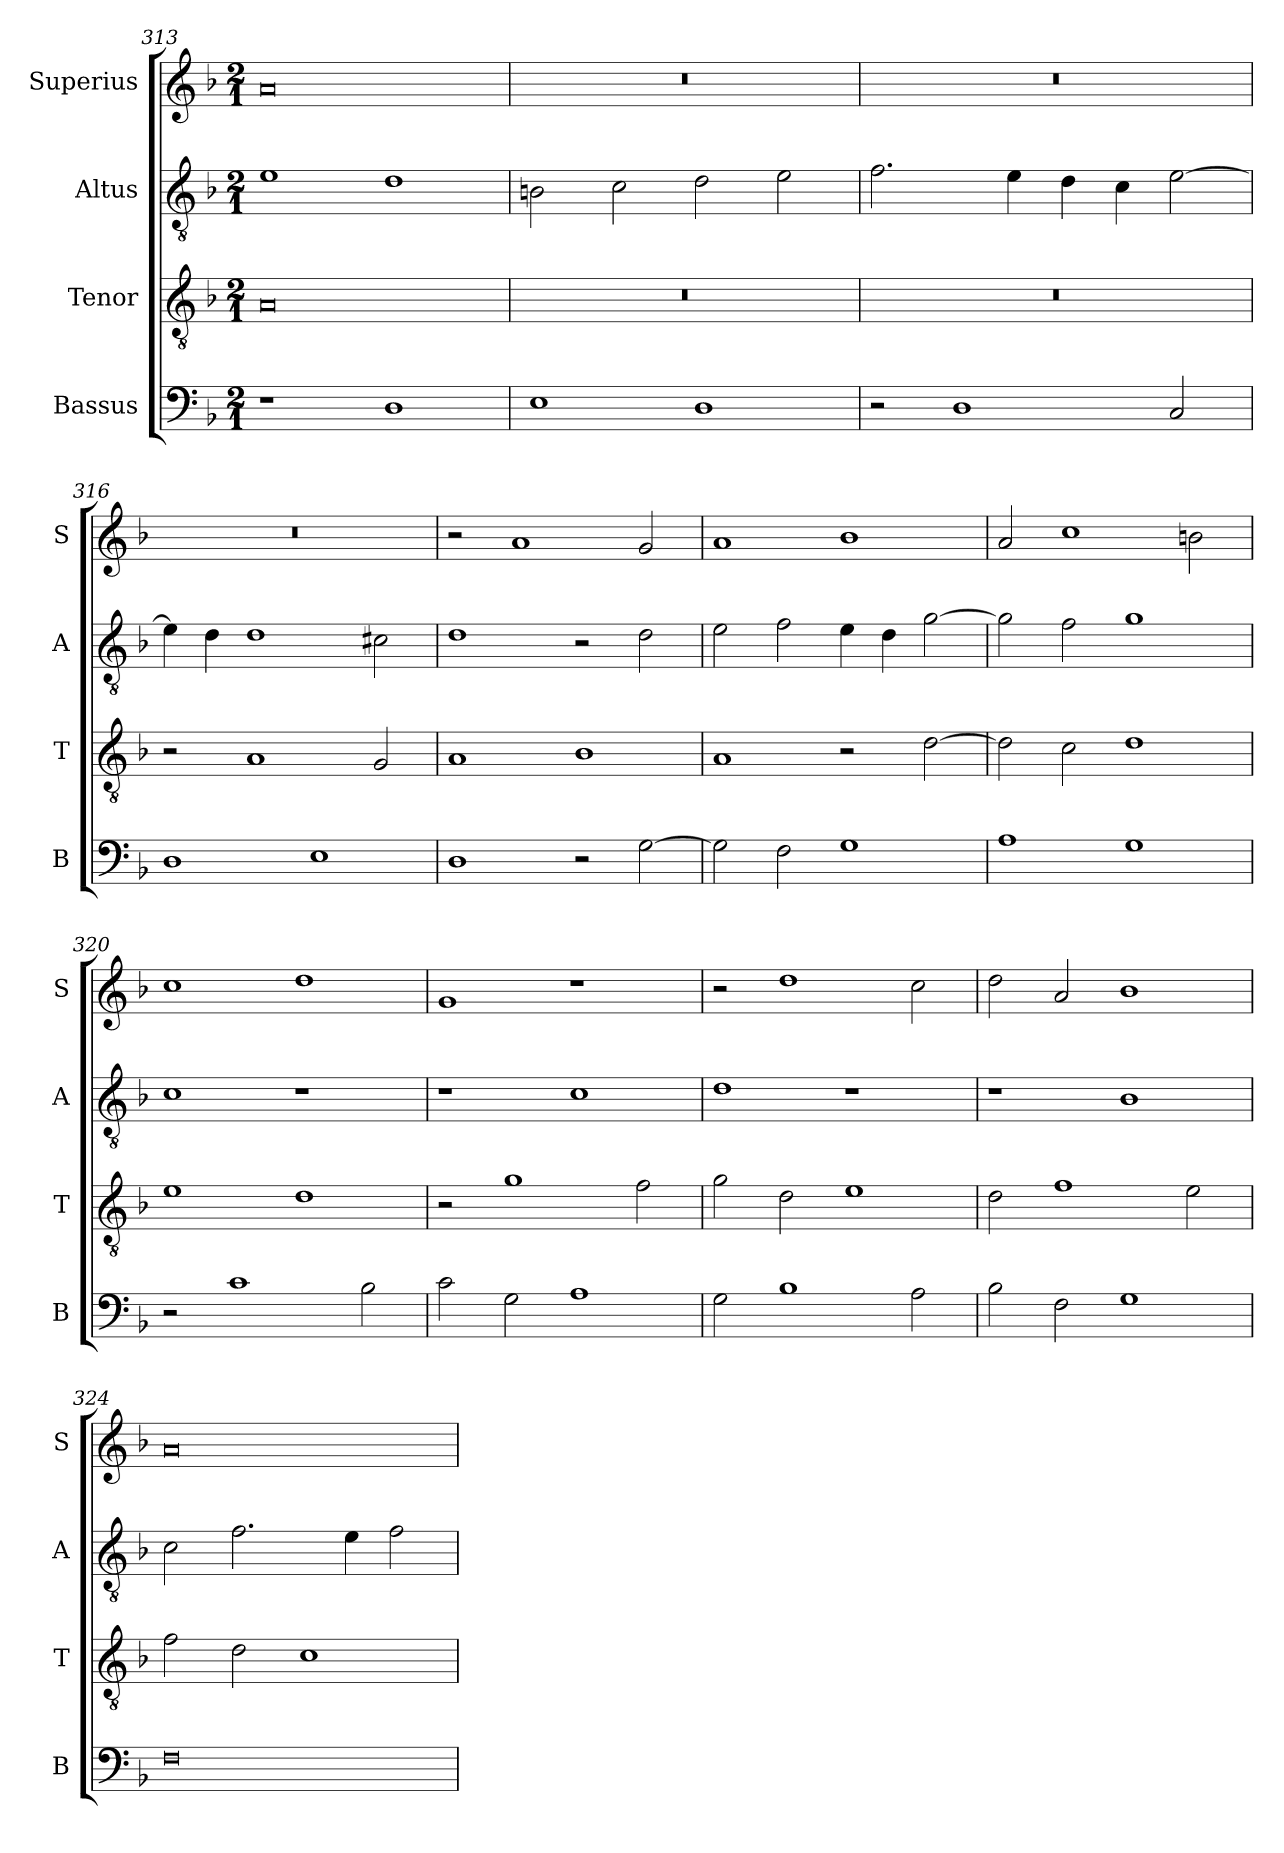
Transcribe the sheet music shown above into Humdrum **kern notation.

**kern	**kern	**kern	**kern
*part4	*part3	*part2	*part1
*staff4	*staff3	*staff2	*staff1
*I"Bassus	*I"Tenor	*I"Altus	*I"Superius
*I'B	*I'T	*I'A	*I'S
*clefF4	*clefGv2	*clefGv2	*clefG2
*k[b-]	*k[b-]	*k[b-]	*k[b-]
*M2/1	*M2/1	*M2/1	*M2/1
=313	=313	=313	=313
1r	0A	1e	0a
1D	.	1d	.
=314	=314	=314	=314
1E	0r	2Bn\	0r
.	.	2c\	.
1D	.	2d\	.
.	.	2e\	.
=315	=315	=315	=315
2r	0r	2.f\	0r
1D	.	.	.
.	.	4e\	.
.	.	4d\	.
.	.	4c\	.
2C/	.	[2e\	.
=316	=316	=316	=316
1D	2r	4e\]	0r
.	.	4d\	.
.	1A	1d	.
1E	.	.	.
.	2G/	2c#X\	.
=317	=317	=317	=317
1D	1A	1d	2r
.	.	.	1a
2r	1B-	2r	.
[2G\	.	2d\	2g/
=318	=318	=318	=318
2G\]	1A	2e\	1a
2F\	.	2f\	.
1G	2r	4e\	1b-
.	.	4d\	.
.	[2d\	[2g\	.
=319	=319	=319	=319
1A	2d\]	2g\]	2a/
.	2c\	2f\	1cc
1G	1d	1g	.
.	.	.	2bn\
=320	=320	=320	=320
2r	1e	1c	1cc
1c	.	.	.
.	1d	1r	1dd
2B-\	.	.	.
=321	=321	=321	=321
2c\	2r	1r	1g
2G\	1g	.	.
1A	.	1c	1r
.	2f\	.	.
=322	=322	=322	=322
2G\	2g\	1d	2r
1B-	2d\	.	1dd
.	1e	1r	.
2A\	.	.	2cc\
=323	=323	=323	=323
2B-\	2d\	1r	2dd\
2F\	1f	.	2a/
1G	.	1B-	1b-
.	2e\	.	.
=324	=324	=324	=324
0F	2f\	2c\	0a
.	2d\	2.f\	.
.	1c	.	.
.	.	4e\	.
.	.	2f\	.
=	=	=	=
*-	*-	*-	*-
